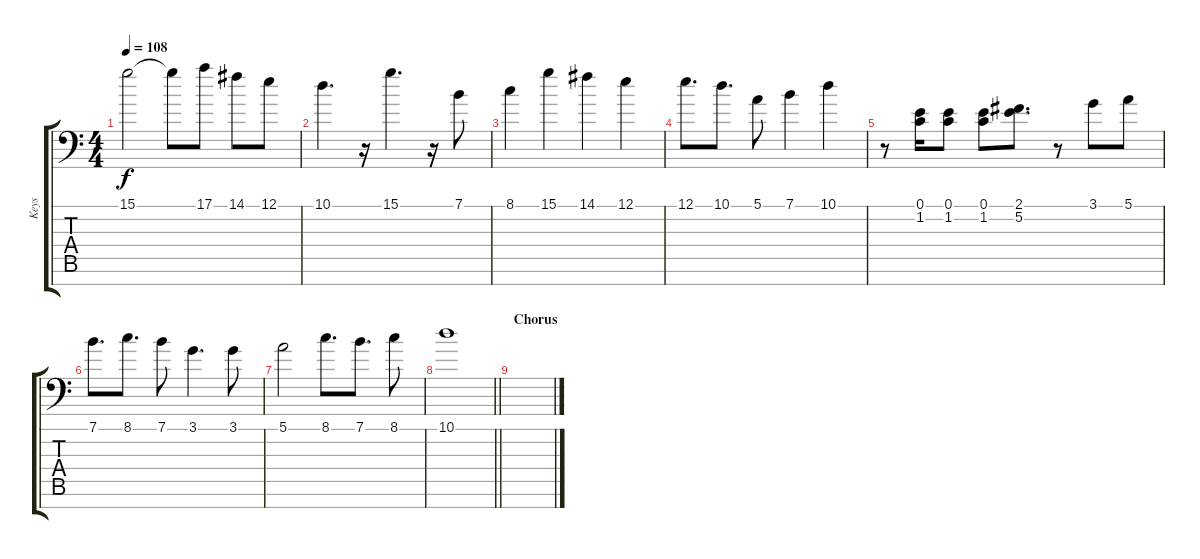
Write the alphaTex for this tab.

\track ("Keys" "Keys") {instrument vibraphone}
\staff {score tabs}
\tuning (E4 B3 G3 D3 A2 E2 C-1) {hide}
\ts (4 4)
\tempo 108
\clef f4
\ks c
15.1.2{dy f instrument musicbox} 15.1{t}.8 17.1.8 14.1.8 12.1.8 |
10.1.4{d} r.16 15.1.4{d} r.16 7.1.8 |
8.1.4 15.1.4 14.1.4 12.1.4 |
12.1.8{d} 10.1.8{d} 5.1.8 7.1.4 10.1.4 |
r.8 (0.1 1.2).16 (0.1 1.2).8 (0.1 1.2).8 (2.1 5.2).8{d} r.8 3.1.8 5.1.8 |
7.1.8{d} 8.1.8{d} 7.1.8 3.1.4{d} 3.1.8 |
5.1.2 8.1.8{d} 7.1.8{d} 8.1.8 |
\barLineRight lightlight
10.1.1 |
\section ("" "Chorus")
